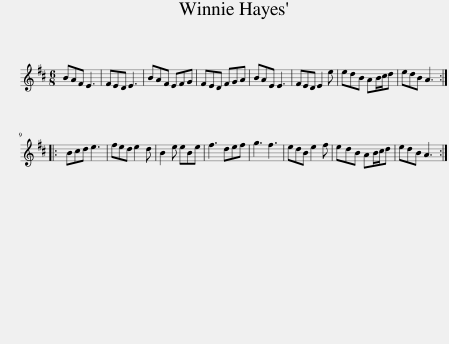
X:1
L:1/8
M:6/8
I:linebreak $
K:D
V:1 treble
V:1
 BAF E3 | FED E3 | BAF EFG | FED FGA | BAE E3 | %5
 FED E2 e | edB AB/c/d | edB A3 ::$ Bcd e3 | fed e2 d | %10
 B2 e eBe | f3 def | g3 f3 | edB e2 f | edB AB/c/d | %15
 edB A3 :| %16
